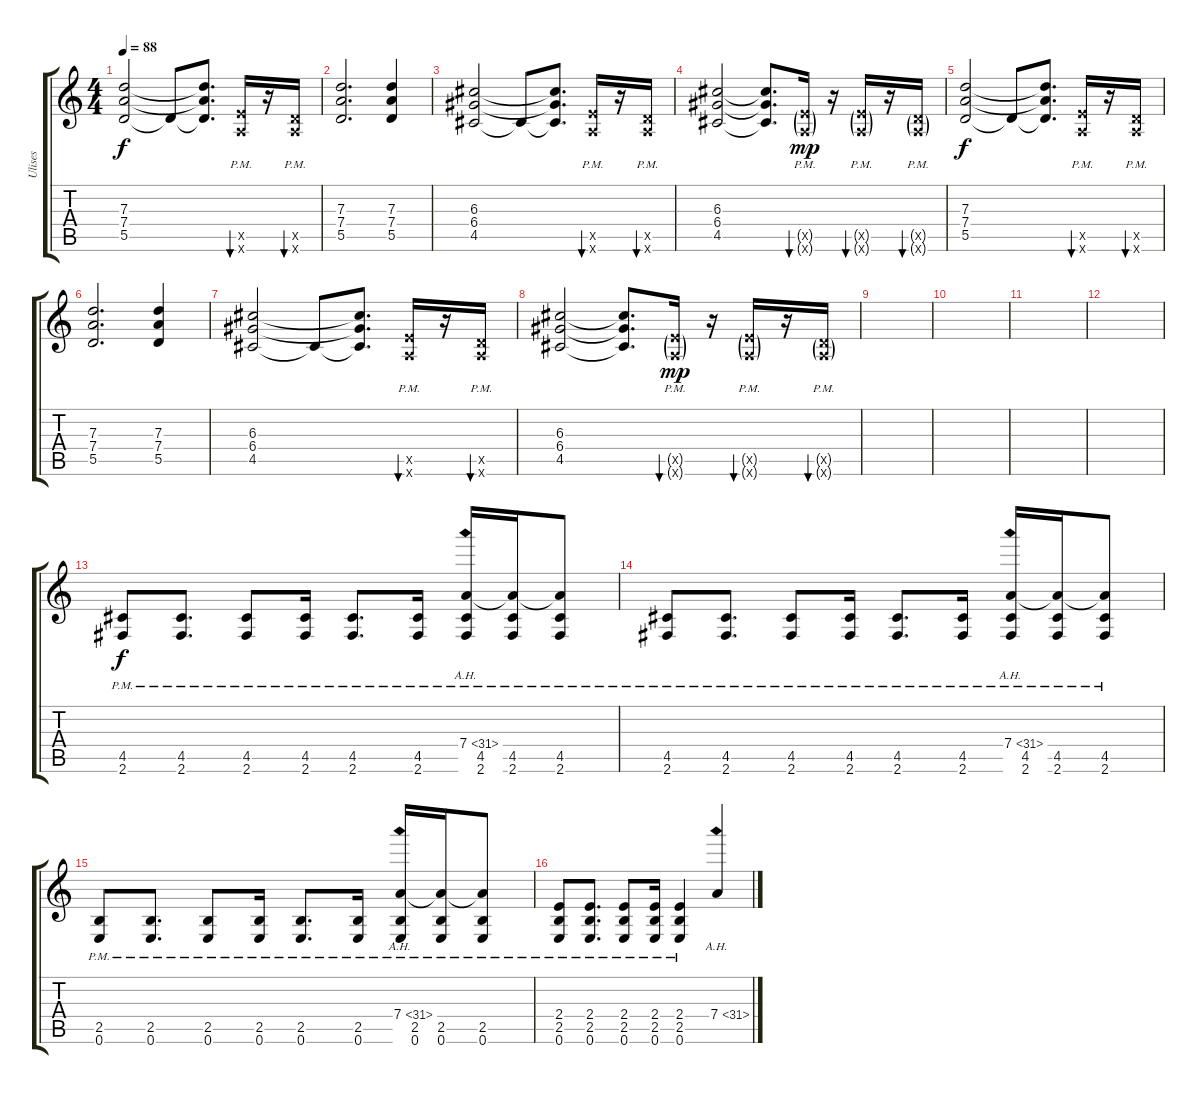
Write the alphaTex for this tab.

\track ("Ulises" "Ulises") {instrument distortionguitar}
\staff {score tabs}
\tuning (E4 B3 G3 D3 A2 E2) {hide}
\ts (4 4)
\tempo 88
\clef g2
\ks c
(7.3 7.4 5.5).2{dy f} 5.5{t}.8 (7.3{t} 7.4{t} 5.5{t}).8{d} (7.5{x} 5.6{pm x}).16{bu 30} r.16 (5.5{x} 5.6{pm x}).16{bu 30} |
(7.3 7.4 5.5).2{d} (7.3 7.4 5.5).4 |
(6.3 6.4 4.5).2 4.5{t}.8 (6.3{t} 6.4{t} 4.5{t}).8{d} (7.5{x} 5.6{pm x}).16{bu 30} r.16 (5.5{x} 5.6{pm x}).16{bu 30} |
(6.3 6.4 4.5).2 (6.3{t} 6.4{t} 4.5{t}).8{d} (7.5{g x} 5.6{g pm x}).16{bu 30 dy mp} r.16 (7.5{g x} 5.6{g pm x}).16{bu 30} r.16 (5.5{g x} 5.6{g pm x}).16{bu 30} |
(7.3 7.4 5.5).2{dy f} 5.5{t}.8 (7.3{t} 7.4{t} 5.5{t}).8{d} (7.5{x} 5.6{pm x}).16{bu 30} r.16 (5.5{x} 5.6{pm x}).16{bu 30} |
(7.3 7.4 5.5).2{d} (7.3 7.4 5.5).4 |
(6.3 6.4 4.5).2 4.5{t}.8 (6.3{t} 6.4{t} 4.5{t}).8{d} (7.5{x} 5.6{pm x}).16{bu 30} r.16 (5.5{x} 5.6{pm x}).16{bu 30} |
(6.3 6.4 4.5).2 (6.3{t} 6.4{t} 4.5{t}).8{d} (7.5{g x} 5.6{g pm x}).16{bu 30 dy mp} r.16 (7.5{g x} 5.6{g pm x}).16{bu 30} r.16 (5.5{g x} 5.6{g pm x}).16{bu 30} |
|
|
|
|
(4.5{pm} 2.6{pm}).8{dy f} (4.5{pm} 2.6{pm}).8{d} (4.5{pm} 2.6{pm}).8 (4.5{pm} 2.6{pm}).16 (4.5{pm} 2.6{pm}).8{d} (4.5 2.6{pm}).16 (7.4{ah 24} 4.5 2.6{pm}).16 (7.4{t} 4.5{pm} 2.6).16 (7.4{t} 4.5 2.6{pm}).8 |
(4.5{pm} 2.6{pm}).8 (4.5{pm} 2.6{pm}).8{d} (4.5{pm} 2.6{pm}).8 (4.5{pm} 2.6{pm}).16 (4.5{pm} 2.6{pm}).8{d} (4.5 2.6{pm}).16 (7.4{ah 24} 4.5 2.6{pm}).16 (7.4{t} 4.5{pm} 2.6).16 (7.4{t} 4.5 2.6{pm}).8 |
(2.5{pm} 0.6{pm}).8 (2.5{pm} 0.6{pm}).8{d} (2.5{pm} 0.6{pm}).8 (2.5{pm} 0.6{pm}).16 (2.5{pm} 0.6{pm}).8{d} (2.5 0.6{pm}).16 (7.4{ah 24} 2.5 0.6{pm}).16 (7.4{t} 2.5{pm} 0.6).16 (7.4{t} 2.5 0.6{pm}).8 |
(2.4{pm} 2.5{pm} 0.6{pm}).8 (2.4{pm} 2.5{pm} 0.6{pm}).8{d} (2.4{pm} 2.5{pm} 0.6{pm}).8 (2.4{pm} 2.5{pm} 0.6{pm}).16 (2.4{pm} 2.5{pm} 0.6{pm}).4 7.4{ah 24}.4
